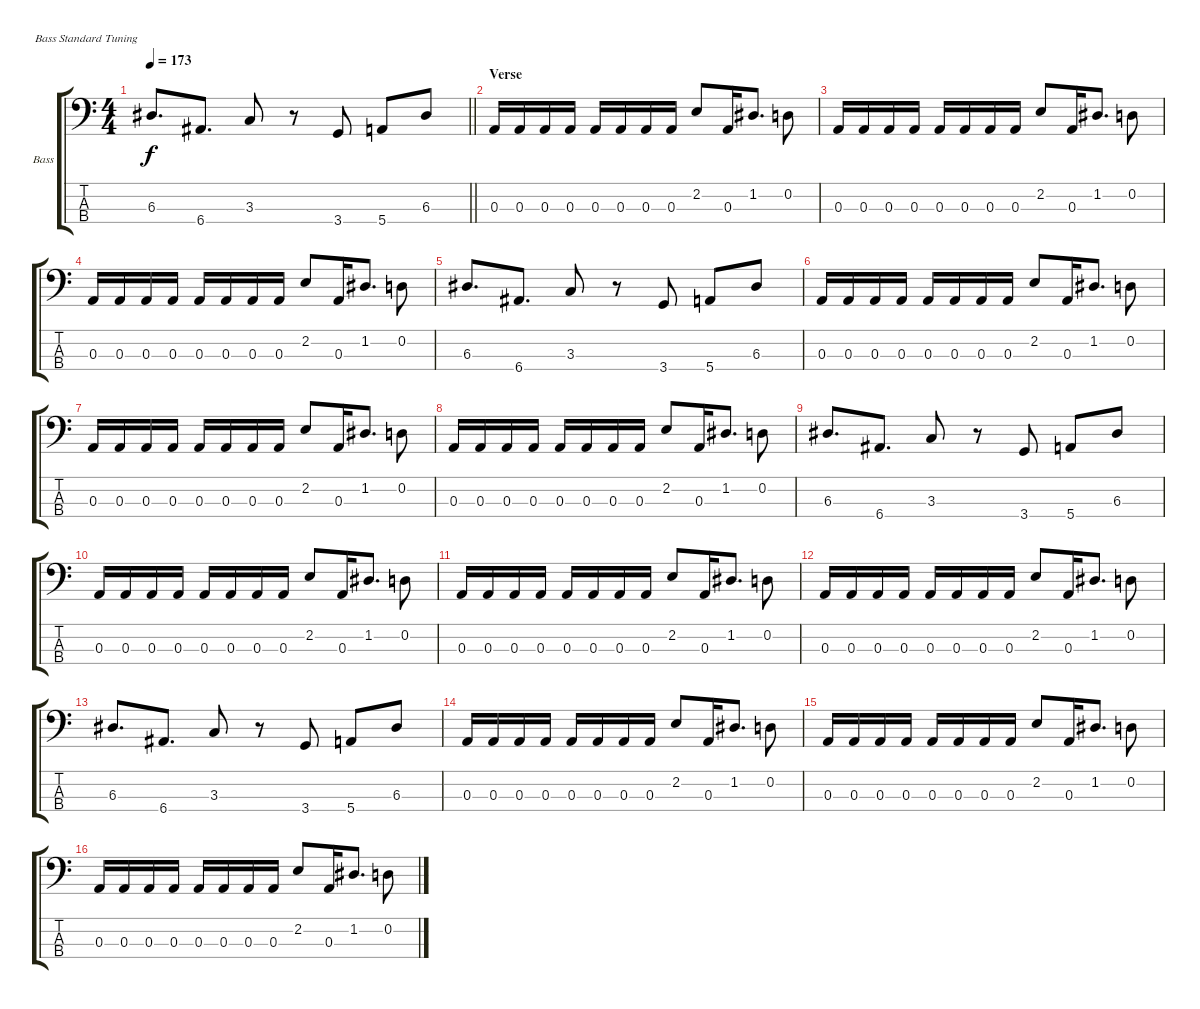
\bracketExtendMode groupsimilarinstruments
\firstSystemTrackNameOrientation horizontal
\otherSystemsTrackNameOrientation horizontal
\track ("Bass" "Bass") {instrument electricbasspick}
\staff {score tabs}
\tuning (G2 D2 A1 E1)
\ts (4 4)
\tempo 173
\clef f4
\barLineRight lightlight
\ks c
6.3.8{d dy f} 6.4.8{d} 3.3.8 r.8 3.4.8 5.4.8 6.3.8 |
\section ("" "Verse")
0.3.16 0.3.16 0.3.16 0.3.16 0.3.16 0.3.16 0.3.16 0.3.16 2.2.8 0.3.16 1.2.8{d} 0.2.8 |
0.3.16 0.3.16 0.3.16 0.3.16 0.3.16 0.3.16 0.3.16 0.3.16 2.2.8 0.3.16 1.2.8{d} 0.2.8 |
0.3.16 0.3.16 0.3.16 0.3.16 0.3.16 0.3.16 0.3.16 0.3.16 2.2.8 0.3.16 1.2.8{d} 0.2.8 |
6.3.8{d} 6.4.8{d} 3.3.8 r.8 3.4.8 5.4.8 6.3.8 |
0.3.16 0.3.16 0.3.16 0.3.16 0.3.16 0.3.16 0.3.16 0.3.16 2.2.8 0.3.16 1.2.8{d} 0.2.8 |
0.3.16 0.3.16 0.3.16 0.3.16 0.3.16 0.3.16 0.3.16 0.3.16 2.2.8 0.3.16 1.2.8{d} 0.2.8 |
0.3.16 0.3.16 0.3.16 0.3.16 0.3.16 0.3.16 0.3.16 0.3.16 2.2.8 0.3.16 1.2.8{d} 0.2.8 |
6.3.8{d} 6.4.8{d} 3.3.8 r.8 3.4.8 5.4.8 6.3.8 |
0.3.16 0.3.16 0.3.16 0.3.16 0.3.16 0.3.16 0.3.16 0.3.16 2.2.8 0.3.16 1.2.8{d} 0.2.8 |
0.3.16 0.3.16 0.3.16 0.3.16 0.3.16 0.3.16 0.3.16 0.3.16 2.2.8 0.3.16 1.2.8{d} 0.2.8 |
0.3.16 0.3.16 0.3.16 0.3.16 0.3.16 0.3.16 0.3.16 0.3.16 2.2.8 0.3.16 1.2.8{d} 0.2.8 |
6.3.8{d} 6.4.8{d} 3.3.8 r.8 3.4.8 5.4.8 6.3.8 |
0.3.16 0.3.16 0.3.16 0.3.16 0.3.16 0.3.16 0.3.16 0.3.16 2.2.8 0.3.16 1.2.8{d} 0.2.8 |
0.3.16 0.3.16 0.3.16 0.3.16 0.3.16 0.3.16 0.3.16 0.3.16 2.2.8 0.3.16 1.2.8{d} 0.2.8 |
0.3.16 0.3.16 0.3.16 0.3.16 0.3.16 0.3.16 0.3.16 0.3.16 2.2.8 0.3.16 1.2.8{d} 0.2.8
